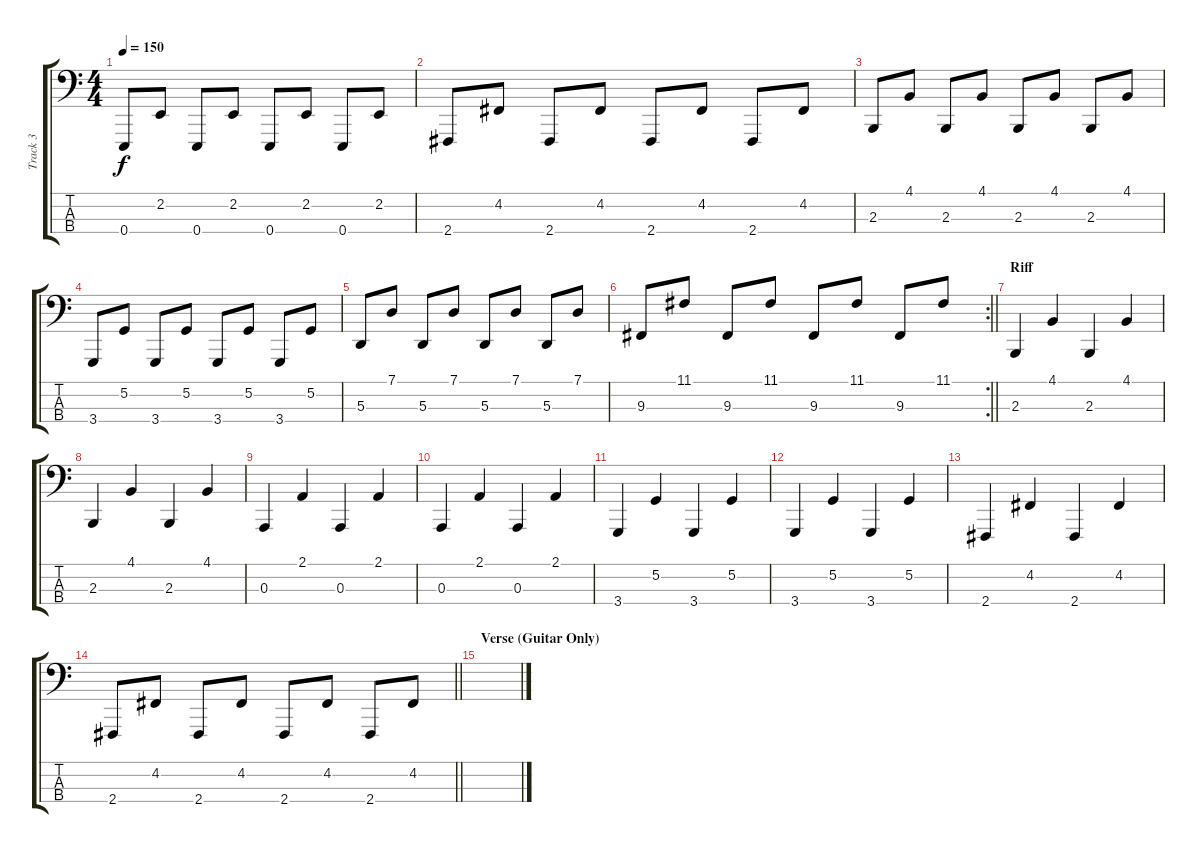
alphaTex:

\track ("Track 3" "Track 3") {instrument lead2sawtooth}
\staff {score tabs}
\tuning (G2 D2 A1 E1) {hide}
\ts (4 4)
\tempo 150
\clef f4
\ks c
0.4.8{dy f} 2.2.8 0.4.8 2.2.8 0.4.8 2.2.8 0.4.8 2.2.8 |
2.4.8 4.2.8 2.4.8 4.2.8 2.4.8 4.2.8 2.4.8 4.2.8 |
2.3.8 4.1.8 2.3.8 4.1.8 2.3.8 4.1.8 2.3.8 4.1.8 |
3.4.8 5.2.8 3.4.8 5.2.8 3.4.8 5.2.8 3.4.8 5.2.8 |
5.3.8 7.1.8 5.3.8 7.1.8 5.3.8 7.1.8 5.3.8 7.1.8 |
\rc 2
\barLineRight lightlight
9.3.8 11.1.8 9.3.8 11.1.8 9.3.8 11.1.8 9.3.8 11.1.8 |
\section ("" "Riff")
2.3.4 4.1.4 2.3.4 4.1.4 |
2.3.4 4.1.4 2.3.4 4.1.4 |
0.3.4 2.1.4 0.3.4 2.1.4 |
0.3.4 2.1.4 0.3.4 2.1.4 |
3.4.4 5.2.4 3.4.4 5.2.4 |
3.4.4 5.2.4 3.4.4 5.2.4 |
2.4.4 4.2.4 2.4.4 4.2.4 |
\barLineRight lightlight
2.4.8 4.2.8 2.4.8 4.2.8 2.4.8 4.2.8 2.4.8 4.2.8 |
\section ("" "Verse (Guitar Only)")
